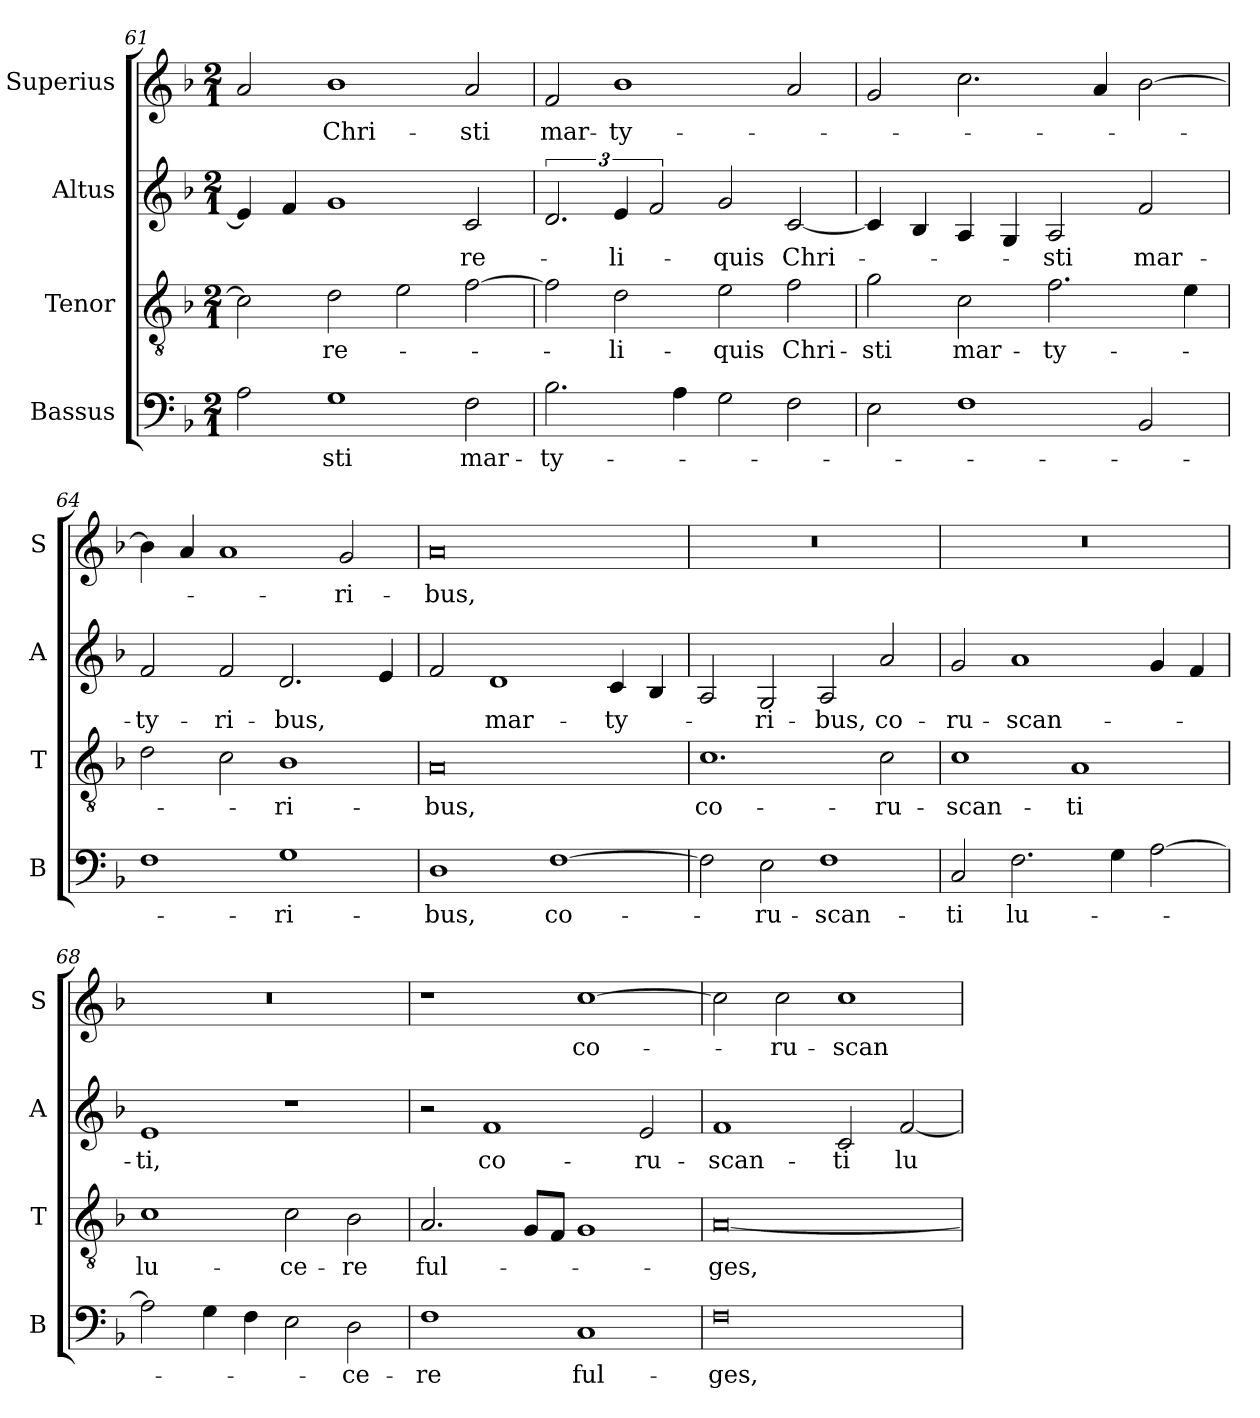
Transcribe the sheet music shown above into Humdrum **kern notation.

**kern	**text	**kern	**text	**kern	**text	**kern	**text
*part4	*part4	*part3	*part3	*part2	*part2	*part1	*part1
*staff4	*staff4	*staff3	*staff3	*staff2	*staff2	*staff1	*staff1
*I"Bassus	*	*I"Tenor	*	*I"Altus	*	*I"Superius	*
*I'B	*	*I'T	*	*I'A	*	*I'S	*
*clefF4	*	*clefGv2	*	*clefG2	*	*clefG2	*
*k[b-]	*	*k[b-]	*	*k[b-]	*	*k[b-]	*
*F:	*	*F:	*	*F:	*	*F:	*
*M2/1	*	*M2/1	*	*M2/1	*	*M2/1	*
=61	=61	=61	=61	=61	=61	=61	=61
2A	.	2c]	.	4e]	.	2a	.
.	.	.	.	4f	.	.	.
1G	-sti	2d	re-	1g	.	1b-	Chri-
.	.	2e	.	.	.	.	.
2F	mar-	[2f	.	2c	re-	2a	-sti
=62	=62	=62	=62	=62	=62	=62	=62
2.B-	-ty-	2f]	.	3.d	.	2f	mar-
.	.	2d	-li-	6e	-li-	1b-	-ty-
.	.	.	.	3f	.	.	.
4A	.	.	.	.	.	.	.
2G	.	2e	-quis	2g	-quis	.	.
2F	.	2f	Chri-	[2c	Chri-	2a	.
=63	=63	=63	=63	=63	=63	=63	=63
2E	.	2g	-sti	4c]	.	2g	.
.	.	.	.	4B-	.	.	.
1F	.	2c	mar-	4A	.	2.cc	.
.	.	.	.	4G	.	.	.
.	.	2.f	-ty-	2A	-sti	.	.
.	.	.	.	.	.	4a	.
2BB-	.	.	.	2f	mar-	[2b-	.
.	.	4e	.	.	.	.	.
=64	=64	=64	=64	=64	=64	=64	=64
1F	.	2d	.	2f	-ty-	4b-]	.
.	.	.	.	.	.	4a	.
.	.	2c	.	2f	-ri-	1a	.
1G	-ri-	1B-	-ri-	2.d	-bus,	.	.
.	.	.	.	.	.	2g	-ri-
.	.	.	.	4e	.	.	.
=65	=65	=65	=65	=65	=65	=65	=65
1D	-bus,	0A	-bus,	2f	.	0a	-bus,
.	.	.	.	1d	mar-	.	.
[1F	co-	.	.	.	.	.	.
.	.	.	.	4c	-ty-	.	.
.	.	.	.	4B-	.	.	.
=66	=66	=66	=66	=66	=66	=66	=66
2F]	.	1.c	co-	2A	.	0r	.
2E	-ru-	.	.	2G	-ri-	.	.
1F	-scan-	.	.	2A	-bus,	.	.
.	.	2c	-ru-	2a	co-	.	.
=67	=67	=67	=67	=67	=67	=67	=67
2C	-ti	1c	-scan-	2g	-ru-	0r	.
2.F	lu-	.	.	1a	-scan-	.	.
.	.	1A	-ti	.	.	.	.
4G	.	.	.	.	.	.	.
[2A	.	.	.	4g	.	.	.
.	.	.	.	4f	.	.	.
=68	=68	=68	=68	=68	=68	=68	=68
2A]	.	1c	lu-	1e	-ti,	0r	.
4G	.	.	.	.	.	.	.
4F	.	.	.	.	.	.	.
2E	.	2c	-ce-	1r	.	.	.
2D	-ce-	2B-	-re	.	.	.	.
=69	=69	=69	=69	=69	=69	=69	=69
1F	-re	2.A	ful-	2r	.	1r	.
.	.	.	.	1f	co-	.	.
.	.	8G/L	.	.	.	.	.
.	.	8F/J	.	.	.	.	.
1C	ful-	1G	.	.	.	[1cc	co-
.	.	.	.	2e	-ru-	.	.
=70	=70	=70	=70	=70	=70	=70	=70
0F	-ges,	[0A	-ges,	1f	-scan-	2cc]	.
.	.	.	.	.	.	2cc	-ru-
.	.	.	.	2c	-ti	1cc	-scan-
.	.	.	.	[2f	lu-	.	.
=	=	=	=	=	=	=	=
*-	*-	*-	*-	*-	*-	*-	*-
